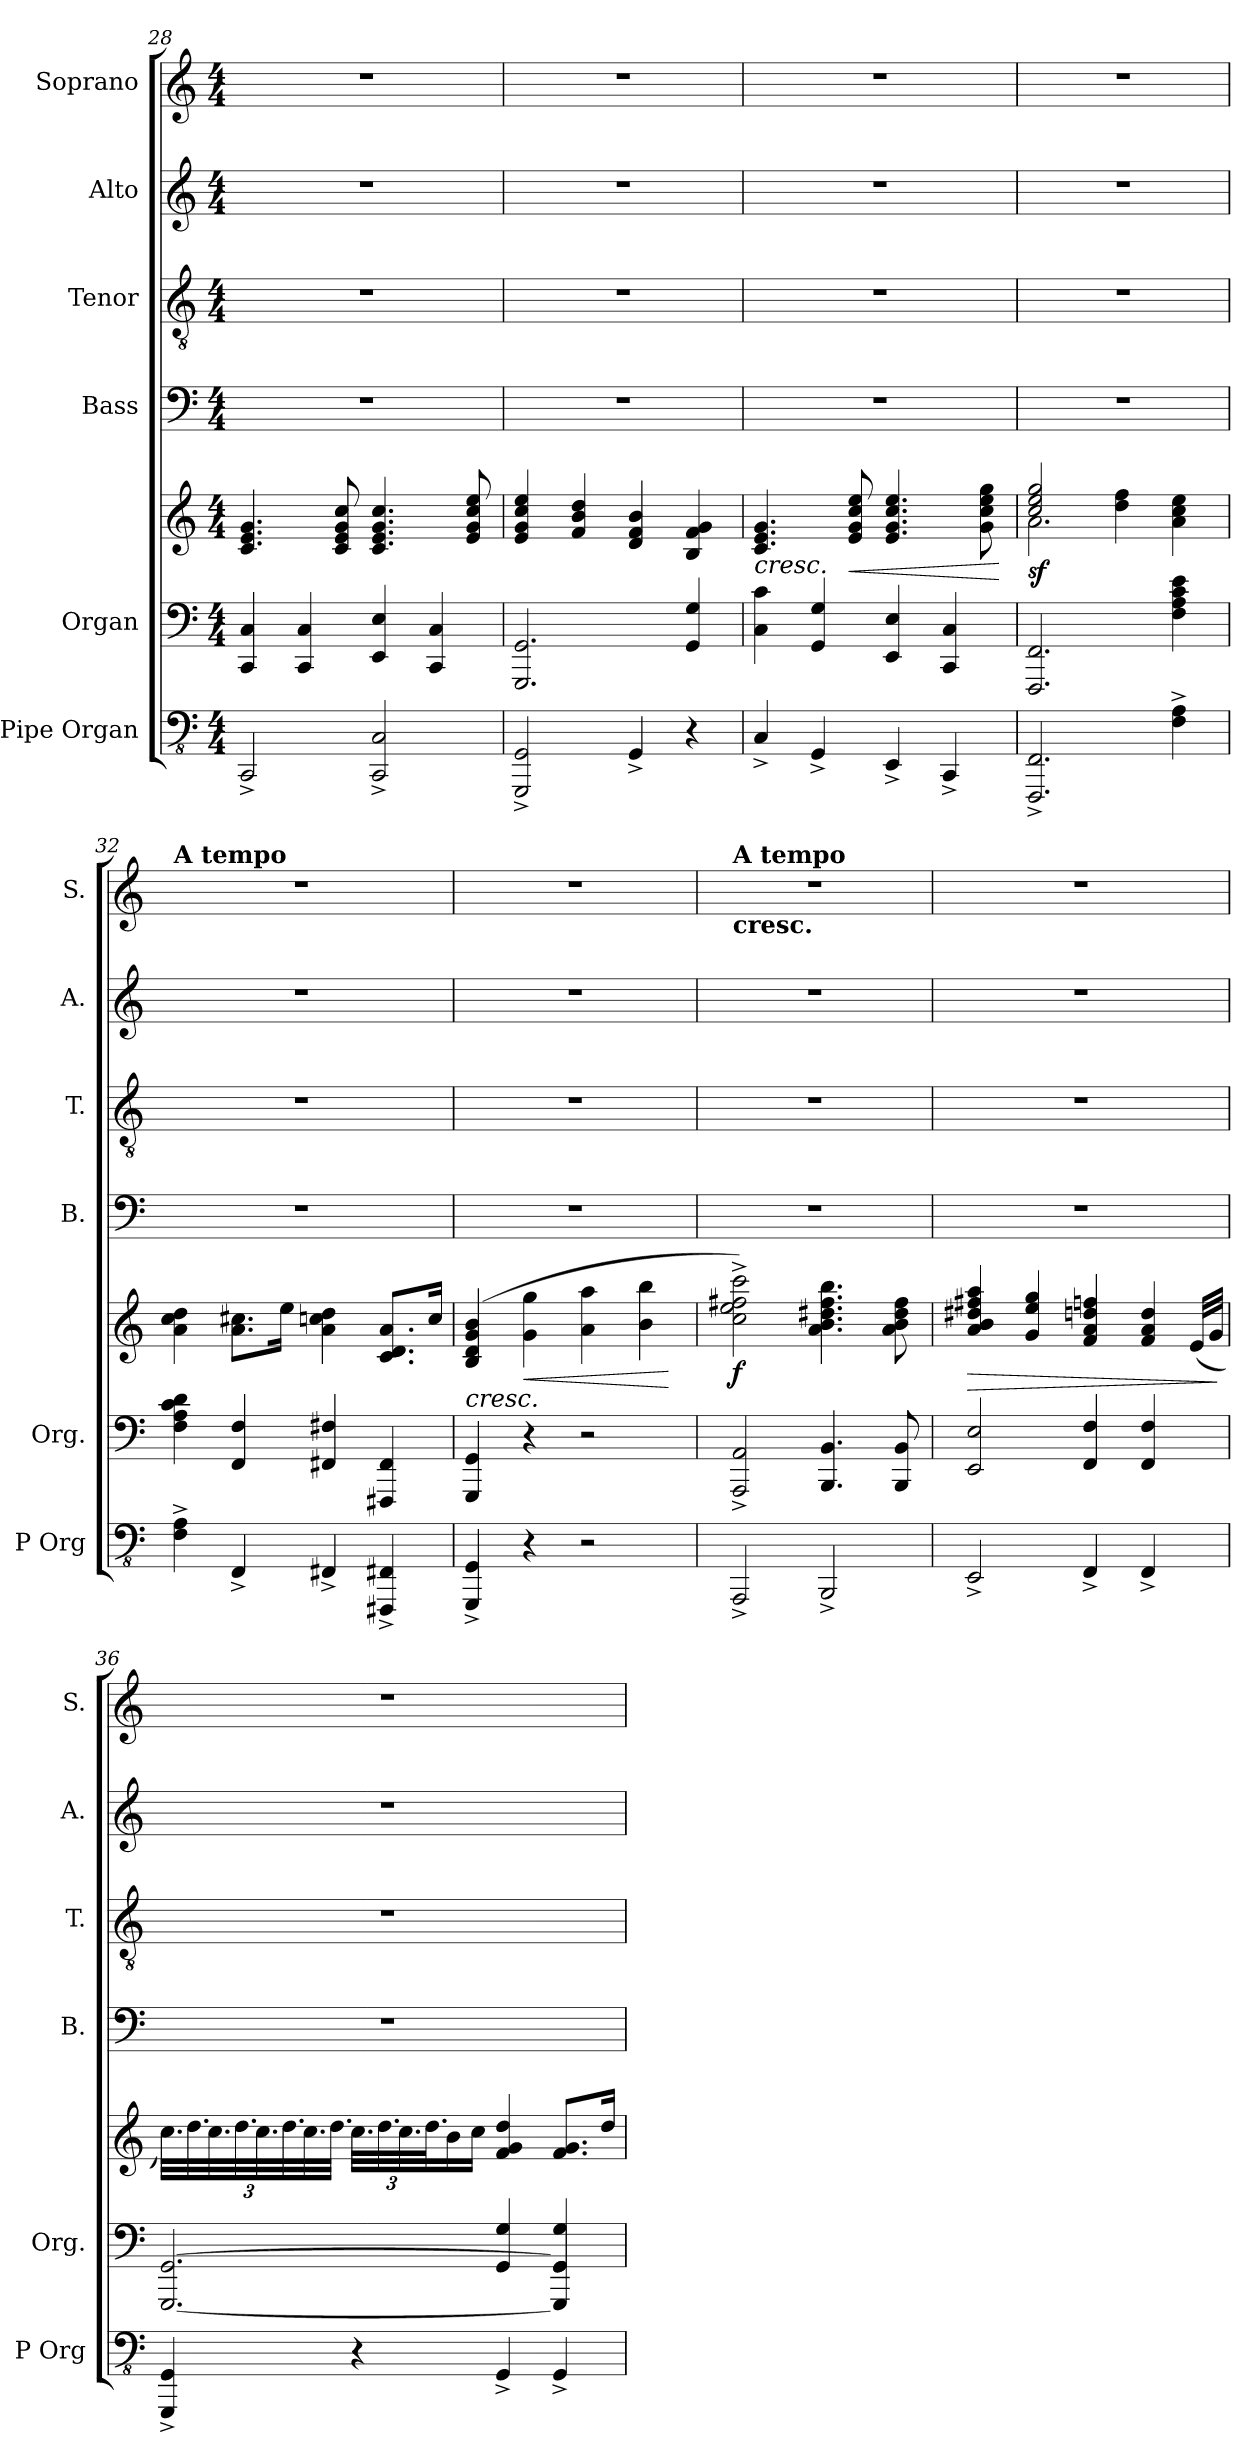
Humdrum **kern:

**kern	**kern	**kern	**dynam	**kern	**kern	**kern	**kern
*part6	*part5	*part5	*part5	*part4	*part3	*part2	*part1
*staff7	*staff6	*staff5	*staff5/6	*staff4	*staff3	*staff2	*staff1
*I"Pipe Organ	*I"Organ	*	*	*I"Bass	*I"Tenor	*I"Alto	*I"Soprano
*I'P Org	*I'Org.	*	*	*I'B.	*I'T.	*I'A.	*I'S.
!!LO:PB:g=z
*clefFv4	*clefF4	*clefG2	*	*clefF4	*clefGv2	*clefG2	*clefG2
*k[]	*k[]	*k[]	*	*k[]	*k[]	*k[]	*k[]
*M4/4	*M4/4	*M4/4	*	*M4/4	*M4/4	*M4/4	*M4/4
=28	=28	=28	=28	=28	=28	=28	=28
2CCC^/	4CC/ 4C/	4.c/ 4.e/ 4.g/	.	1r	1r	1r	1r
.	4CC/ 4C/	.	.	.	.	.	.
.	.	8c/ 8e/ 8g/ 8cc/	.	.	.	.	.
2CCC/^ 2CC/^	4EE/ 4E/	4.c/ 4.e/ 4.g/ 4.cc/	.	.	.	.	.
.	4CC/ 4C/	.	.	.	.	.	.
.	.	8e/ 8g/ 8cc/ 8ee/	.	.	.	.	.
=29	=29	=29	=29	=29	=29	=29	=29
2GGGG/^ 2GGG/^	2.GGG/ 2.GG/	4e/ 4g/ 4cc/ 4ee/	.	1r	1r	1r	1r
.	.	4f/ 4b/ 4dd/	.	.	.	.	.
4GGG^/	.	4d/ 4f/ 4b/	.	.	.	.	.
4r	4GG/ 4G/	4B/ 4f/ 4g/	.	.	.	.	.
=30	=30	=30	=30	=30	=30	=30	=30
*	*	*	*	*	*	*	*MM119
!	!	!	!LO:HP:b	!	!	!	!
4CC^/	4C\ 4c\	4.c/ 4.e/ 4.g/	<	1r	1r	1r	1r
4GGG^/	4GG/ 4G/	.	.	.	.	.	.
!	!	!	!LO:HP:b	!	!	!	!
.	.	8e/ 8g/ 8cc/ 8ee/	<	.	.	.	.
4EEE^/	4EE/ 4E/	4.e/ 4.g/ 4.cc/ 4.ee/	.	.	.	.	.
4CCC^/	4CC/ 4C/	.	.	.	.	.	.
.	.	8g\ 8cc\ 8ee\ 8gg\	.	.	.	.	.
.	.	.	[	.	.	.	.
=31	=31	=31	=31	=31	=31	=31	=31
*	*	*	*	*	*	*	*MM117
*	*	*^	*	*	*	*	*
!	!	!	!	!LO:DY:b	!	!	!	!
2.FFFF/^ 2.FFF/^	2.FFF/ 2.FF/	2cc/ 2ee/ 2gg/	2.a\	sf	1r	1r	1r	1r
.	.	4dd\ 4ff\	.	.	.	.	.	.
4FF\^ 4AA\^	4F\ 4A\ 4c\ 4e\	4a\ 4cc\ 4ee\	4ryy	[	.	.	.	.
*	*	*v	*v	*	*	*	*	*
=32	=32	=32	=32	=32	=32	=32	=32
*	*	*	*	*	*	*	*MM120
*	*	*^	*	*	*	*	*
!	!	!	!	!	!	!	!	!LO:TX:a:B:t=A tempo
*	*	*v	*v	*	*	*	*	*
4FF\^ 4AA\^	4F\ 4A\ 4c\ 4d\	4a\ 4cc\ 4dd\	.	1r	1r	1r	1r
4FFF^/	4FF/ 4F/	8.a\ 8.cc#X\L	.	.	.	.	.
.	.	16ee\Jk	.	.	.	.	.
4FFF#X^/	4FF#X/ 4F#X/	4a\ 4ccn\ 4dd\	.	.	.	.	.
4FFFF#X/^ 4FFF#X/^	4FFF#X/ 4FF#/	8.c/ 8.d/ 8.a/L	.	.	.	.	.
.	.	16cc/Jk	.	.	.	.	.
=33	=33	=33	=33	=33	=33	=33	=33
!	!	!	!LO:HP:b	!	!	!	!
4GGGG/^ 4GGG/^	4GGG/ 4GG/	(4B/ 4d/ 4g/ 4b/	<	1r	1r	1r	1r
!	!	!	!LO:HP:b	!	!	!	!
4r	4r	4g\ 4gg\	<	.	.	.	.
2r	2r	4a\ 4aa\	.	.	.	.	.
.	.	4b\ 4bb\	.	.	.	.	.
.	.	.	[ [	.	.	.	.
!!LO:LB:g=z
=34	=34	=34	=34	=34	=34	=34	=34
*	*	*	*	*	*	*	*MM120
!	!	!	!	!	!	!	!LO:TX:a:B:t=A tempo
!	!	!	!	!	!	!	!LO:TX:b:B:t=cresc.
!	!	!	!LO:DY:b	!	!	!	!
2AAAA^/	2AAA/^ 2AA/^	2cc\^ 2ee\^ 2ff#X\^ 2ccc\^)	f	1r	1r	1r	1r
2BBBB^/	4.BBB/ 4.BB/	4.a\ 4.b\ 4.dd#X\ 4.ff#\ 4.bb\	.	.	.	.	.
.	8BBB/ 8BB/	8a\ 8b\ 8dd#\ 8ff#\	.	.	.	.	.
=35	=35	=35	=35	=35	=35	=35	=35
!	!	!	!LO:HP:b	!	!	!	!
*	*	*^	*	*	*	*	*
2EEE^/	2EE/ 2E/	4a/ 4b/ 4dd#X/ 4ff#X/ 4aa/	2...ryy	>	1r	1r	1r	1r
.	.	4g/ 4ee/ 4gg/	.	.	.	.	.	.
4FFF^/	4FF/ 4F/	4f/ 4a/ 4ddn/ 4ffn/	.	.	.	.	.	.
4FFF^/	4FF/ 4F/	4f/ 4a/ 4dd/	.	.	.	.	.	.
.	.	.	(32e!/LLL	.	.	.	.	.
.	.	.	32g!/JJJ	.	.	.	.	.
*	*	*v	*v	*	*	*	*	*
.	.	.	]	.	.	.	.
=36	=36	=36	=36	=36	=36	=36	=36
*	*^	*	*	*	*	*	*
4GGGG/^ 4GGG/^	[2.GGG/ [2.GG/	2ryy	48.cc\LLL)	.	1r	1r	1r	1r
.	.	.	48.dd\	.	.	.	.	.
.	.	.	48.cc\	.	.	.	.	.
.	.	.	48.dd\	.	.	.	.	.
.	.	.	48.cc\	.	.	.	.	.
.	.	.	48.dd\	.	.	.	.	.
.	.	.	48.cc\	.	.	.	.	.
.	.	.	48.dd\JJJ	.	.	.	.	.
4r	.	.	48.cc\LLL	.	.	.	.	.
.	.	.	48.dd\	.	.	.	.	.
.	.	.	48.cc\	.	.	.	.	.
.	.	.	48.dd\J	.	.	.	.	.
.	.	.	16b\	.	.	.	.	.
.	.	.	16cc\JJ	.	.	.	.	.
4GGG^/	.	4GG/ 4G/	4f/ 4g/ 4dd/	.	.	.	.	.
4GGG^/	4GGG/] 4GG/]	4GG/ 4G/	8.f/ 8.g/L	.	.	.	.	.
.	.	.	16dd/Jk	.	.	.	.	.
*	*v	*v	*	*	*	*	*	*
=	=	=	=	=	=	=	=
*-	*-	*-	*-	*-	*-	*-	*-
